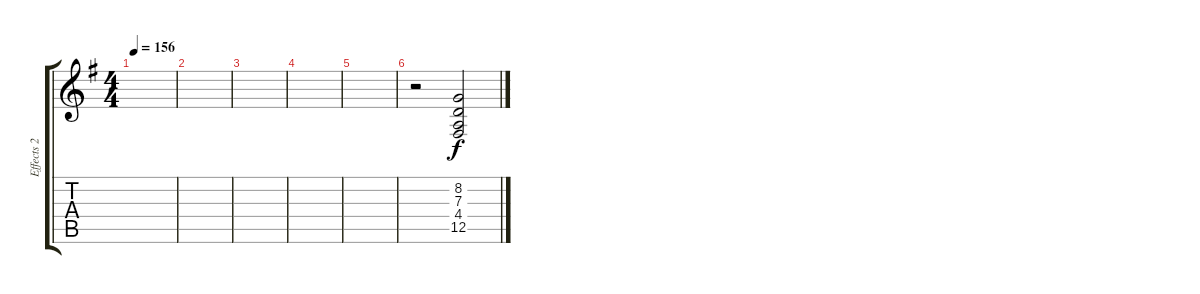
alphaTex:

\track ("Effects 2" "Effects 2") {instrument pad2warm}
\staff {score tabs}
\tuning (E4 B3 G3 D3 A2 E2) {hide}
\ts (4 4)
\tempo 156
\clef g2
\ks g
|
|
|
|
|
r.2 (8.2 7.3 4.4 12.5).2
